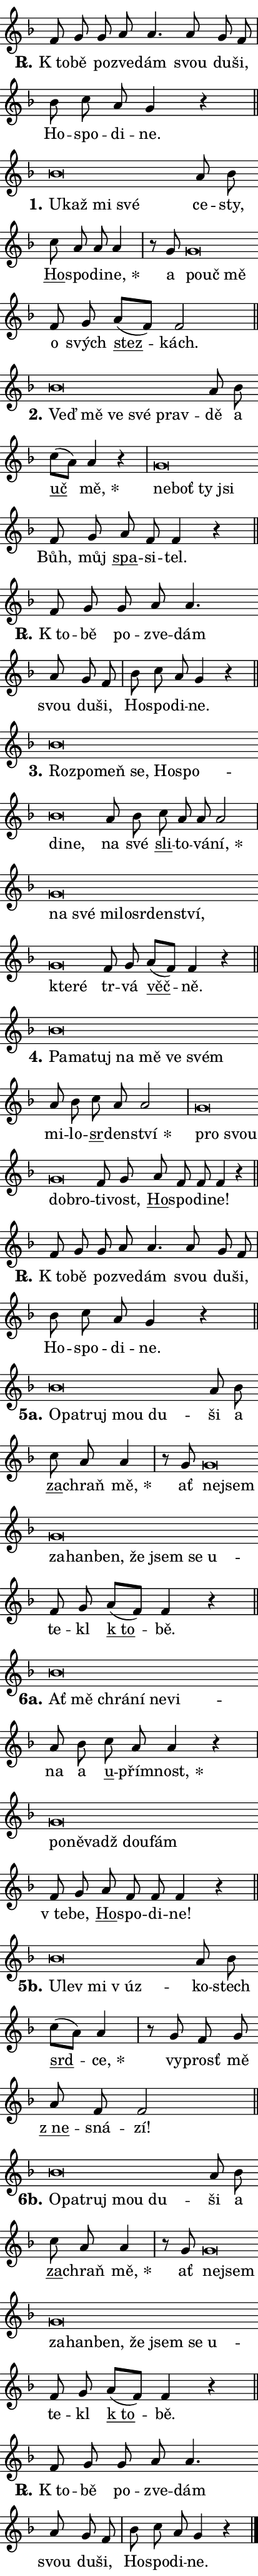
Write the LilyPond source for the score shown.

\version "2.22.1"
\header { tagline = "" }
\paper {
  indent = 0\cm
  top-margin = 0\cm
  right-margin = 0\cm
  bottom-margin = 0\cm
  left-margin = 0\cm
  paper-width = 7\cm
  page-breaking = #ly:one-page-breaking
  system-system-spacing.basic-distance = #11
  score-system-spacing.basic-distance = #11
  ragged-last = ##f
}


%% Author: Thomas Morley
%% https://lists.gnu.org/archive/html/lilypond-user/2020-05/msg00002.html
#(define (line-position grob)
"Returns position of @var[grob} in current system:
   @code{'start}, if at first time-step
   @code{'end}, if at last time-step
   @code{'middle} otherwise
"
  (let* ((col (ly:item-get-column grob))
         (ln (ly:grob-object col 'left-neighbor))
         (rn (ly:grob-object col 'right-neighbor))
         (col-to-check-left (if (ly:grob? ln) ln col))
         (col-to-check-right (if (ly:grob? rn) rn col))
         (break-dir-left
           (and
             (ly:grob-property col-to-check-left 'non-musical #f)
             (ly:item-break-dir col-to-check-left)))
         (break-dir-right
           (and
             (ly:grob-property col-to-check-right 'non-musical #f)
             (ly:item-break-dir col-to-check-right))))
        (cond ((eqv? 1 break-dir-left) 'start)
              ((eqv? -1 break-dir-right) 'end)
              (else 'middle))))

#(define (tranparent-at-line-position vctor)
  (lambda (grob)
  "Relying on @code{line-position} select the relevant enry from @var{vctor}.
Used to determine transparency,"
    (case (line-position grob)
      ((end) (not (vector-ref vctor 0)))
      ((middle) (not (vector-ref vctor 1)))
      ((start) (not (vector-ref vctor 2))))))

noteHeadBreakVisibility =
#(define-music-function (break-visibility)(vector?)
"Makes @code{NoteHead}s transparent relying on @var{break-visibility}"
#{
  \override NoteHead.transparent =
    #(tranparent-at-line-position break-visibility)
#})

#(define delete-ledgers-for-transparent-note-heads
  (lambda (grob)
    "Reads whether a @code{NoteHead} is transparent.
If so this @code{NoteHead} is removed from @code{'note-heads} from
@var{grob}, which is supposed to be @code{LedgerLineSpanner}.
As a result ledgers are not printed for this @code{NoteHead}"
    (let* ((nhds-array (ly:grob-object grob 'note-heads))
           (nhds-list
             (if (ly:grob-array? nhds-array)
                 (ly:grob-array->list nhds-array)
                 '()))
           ;; Relies on the transparent-property being done before
           ;; Staff.LedgerLineSpanner.after-line-breaking is executed.
           ;; This is fragile ...
           (to-keep
             (remove
               (lambda (nhd)
                 (ly:grob-property nhd 'transparent #f))
               nhds-list)))
      ;; TODO find a better method to iterate over grob-arrays, similiar
      ;; to filter/remove etc for lists
      ;; For now rebuilt from scratch
      (set! (ly:grob-object grob 'note-heads)  '())
      (for-each
        (lambda (nhd)
          (ly:pointer-group-interface::add-grob grob 'note-heads nhd))
        to-keep))))

hideNotes = {
  \noteHeadBreakVisibility #begin-of-line-visible
}
unHideNotes = {
  \noteHeadBreakVisibility #all-visible
}

% work-around for resetting accidentals
% https://lilypond.org/doc/v2.23/Documentation/notation/displaying-rhythms#unmetered-music
cadenzaMeasure = {
  \cadenzaOff
  \partial 1024 s1024
  \cadenzaOn
}

#(define-markup-command (accent layout props text) (markup?)
  "Underline accented syllable"
  (interpret-markup layout props
    #{\markup \override #'(offset . 4.3) \underline { #text }#}))

responsum = \markup \concat {
  "R" \hspace #-1.05 \path #0.1 #'((moveto 0 0.07) (lineto 0.9 0.8)) \hspace #0.05 "."
}

\layout {
    \context {
        \Staff
        \remove "Time_signature_engraver"
        \override LedgerLineSpanner.after-line-breaking = #delete-ledgers-for-transparent-note-heads
    }
    \context {
        \Voice {
            \override NoteHead.output-attributes = #'((class . "notehead"))
            \override Hairpin.height = #0.55
        }
    }
    \context {
        \Lyrics {
            \override StanzaNumber.output-attributes = #'((class . "stanzanumber"))
            \override LyricSpace.minimum-distance = #0.9
            \override LyricText.font-name = #"TeX Gyre Schola"
            \override LyricText.font-size = 1
            \override StanzaNumber.font-name = #"TeX Gyre Schola Bold"
            \override StanzaNumber.font-size = 1
        }
    }
}

% magnetic-lyrics.ily
%
%   written by
%     Jean Abou Samra <jean@abou-samra.fr>
%     Werner Lemberg <wl@gnu.org>
%
%   adapted by
%     Jiri Hon <jiri.hon@gmail.com>
%
% Version 2022-Apr-15

% https://www.mail-archive.com/lilypond-user@gnu.org/msg149350.html

#(define (Left_hyphen_pointer_engraver context)
   "Collect syllable-hyphen-syllable occurrences in lyrics and store
them in properties.  This engraver only looks to the left.  For
example, if the lyrics input is @code{foo -- bar}, it does the
following.

@itemize @bullet
@item
Set the @code{text} property of the @code{LyricHyphen} grob between
@q{foo} and @q{bar} to @code{foo}.

@item
Set the @code{left-hyphen} property of the @code{LyricText} grob with
text @q{foo} to the @code{LyricHyphen} grob between @q{foo} and
@q{bar}.
@end itemize

Use this auxiliary engraver in combination with the
@code{lyric-@/text::@/apply-@/magnetic-@/offset!} hook."
   (let ((hyphen #f)
         (text #f))
     (make-engraver
      (acknowledgers
       ((lyric-syllable-interface engraver grob source-engraver)
        (set! text grob)))
      (end-acknowledgers
       ((lyric-hyphen-interface engraver grob source-engraver)
        ;(when (not (grob::has-interface grob 'lyric-space-interface))
          (set! hyphen grob)));)
      ((stop-translation-timestep engraver)
       (when (and text hyphen)
         (ly:grob-set-object! text 'left-hyphen hyphen))
       (set! text #f)
       (set! hyphen #f)))))

#(define (lyric-text::apply-magnetic-offset! grob)
   "If the space between two syllables is less than the value in
property @code{LyricText@/.details@/.squash-threshold}, move the right
syllable to the left so that it gets concatenated with the left
syllable.

Use this function as a hook for
@code{LyricText@/.after-@/line-@/breaking} if the
@code{Left_@/hyphen_@/pointer_@/engraver} is active."
   (let ((hyphen (ly:grob-object grob 'left-hyphen #f)))
     (when hyphen
       (let ((left-text (ly:spanner-bound hyphen LEFT)))
         (when (grob::has-interface left-text 'lyric-syllable-interface)
           (let* ((common (ly:grob-common-refpoint grob left-text X))
                  (this-x-ext (ly:grob-extent grob common X))
                  (left-x-ext
                   (begin
                     ;; Trigger magnetism for left-text.
                     (ly:grob-property left-text 'after-line-breaking)
                     (ly:grob-extent left-text common X)))
                  ;; `delta` is the gap width between two syllables.
                  (delta (- (interval-start this-x-ext)
                            (interval-end left-x-ext)))
                  (details (ly:grob-property grob 'details))
                  (threshold (assoc-get 'squash-threshold details 0.2)))
             (when (< delta threshold)
               (let* (;; We have to manipulate the input text so that
                      ;; ligatures crossing syllable boundaries are not
                      ;; disabled.  For languages based on the Latin
                      ;; script this is essentially a beautification.
                      ;; However, for non-Western scripts it can be a
                      ;; necessity.
                      (lt (ly:grob-property left-text 'text))
                      (rt (ly:grob-property grob 'text))
                      (is-space (grob::has-interface hyphen 'lyric-space-interface))
                      (space (if is-space " " ""))
                      (space-markup (grob-interpret-markup grob " "))
                      (space-size (interval-length (ly:stencil-extent space-markup X)))
                      (extra-delta (if is-space space-size 0))
                      ;; Append new syllable.
                      (ltrt-space (if (and (string? lt) (string? rt))
                                (string-append lt space rt)
                                (make-concat-markup (list lt space rt))))
                      ;; Right-align `ltrt` to the right side.
                      (ltrt-space-markup (grob-interpret-markup
                               grob
                               (make-translate-markup
                                (cons (interval-length this-x-ext) 0)
                                (make-right-align-markup ltrt-space)))))
                 (begin
                   ;; Don't print `left-text`.
                   (ly:grob-set-property! left-text 'stencil #f)
                   ;; Set text and stencil (which holds all collected
                   ;; syllables so far) and shift it to the left.
                   (ly:grob-set-property! grob 'text ltrt-space)
                   (ly:grob-set-property! grob 'stencil ltrt-space-markup)
                   (ly:grob-translate-axis! grob (- (- delta extra-delta)) X))))))))))


#(define (lyric-hyphen::displace-bounds-first grob)
   ;; Make very sure this callback isn't triggered too early.
   (let ((left (ly:spanner-bound grob LEFT))
         (right (ly:spanner-bound grob RIGHT)))
     (ly:grob-property left 'after-line-breaking)
     (ly:grob-property right 'after-line-breaking)
     (ly:lyric-hyphen::print grob)))

squashThreshold = #0.4

\layout {
  \context {
    \Lyrics
    \consists #Left_hyphen_pointer_engraver
    \override LyricText.after-line-breaking =
      #lyric-text::apply-magnetic-offset!
    \override LyricHyphen.stencil = #lyric-hyphen::displace-bounds-first
    \override LyricText.details.squash-threshold = \squashThreshold
    \override LyricHyphen.minimum-distance = 0
    \override LyricHyphen.minimum-length = \squashThreshold
  }
}

squash = \override LyricText.details.squash-threshold = 9999
unSquash = \override LyricText.details.squash-threshold = \squashThreshold

left = \override LyricText.self-alignment-X = #LEFT
unLeft = \revert LyricText.self-alignment-X

starOffset = #(lambda (grob) 
                (let ((x_offset (ly:self-alignment-interface::aligned-on-x-parent grob)))
                  (if (= x_offset 0) 0 (+ x_offset 1.2))))

star = #(define-music-function (syllable)(string?)
"Append star separator at the end of a syllable"
#{
  \once \override LyricText.X-offset = #starOffset
  \lyricmode { \markup {
    #syllable
    \override #'((font-name . "TeX Gyre Schola Bold")) \hspace #0.2 \lower #0.65 \larger "*"
  } }
#})

starAccent = #(define-music-function (syllable)(string?)
"Append star separator at the end of a syllable and make accent"
#{
  \once \override LyricText.X-offset = #starOffset
  \lyricmode { \markup {
    \accent #syllable
    \override #'((font-name . "TeX Gyre Schola Bold")) \hspace #0.2 \lower #0.65 \larger "*"
  } }
#})

breath = #(define-music-function (syllable)(string?)
"Append breathing indicator at the end of a syllable"
#{
  \lyricmode { \markup { #syllable "+" } }
#})

optionalBreath = #(define-music-function (syllable)(string?)
"Append optional breathing indicator at the end of a syllable"
#{
  \lyricmode { \markup { #syllable "(+)" } }
#})


\score {
    <<
        \new Voice = "melody" { \cadenzaOn \key f \major \relative { f'8 g \bar "" g a a4. \bar "" a8 g f \cadenzaMeasure \bar "|" bes c a g4 r \cadenzaMeasure \bar "||" \break }
\relative { bes'\breve*1/16 \hideNotes \breve*1/16 \bar "" \breve*1/16 \breve*1/16 \bar "" \unHideNotes a8 bes \bar "" c a a a4 \cadenzaMeasure \bar "|" r8 g8 g\breve*1/16 \hideNotes \breve*1/16 \breve*1/16 \bar "" \unHideNotes f8 g \bar "" a[( f)] f2 \cadenzaMeasure \bar "||" \break }
\relative { bes'\breve*1/16 \hideNotes \breve*1/16 \bar "" \breve*1/16 \bar "" \breve*1/16 \breve*1/16 \bar "" \unHideNotes a8 bes \bar "" c[( a)] a4 r \cadenzaMeasure \bar "|" g\breve*1/16 \hideNotes \breve*1/16 \bar "" \breve*1/16 \breve*1/16 \bar "" \unHideNotes f8 g \bar "" a f f4 r \cadenzaMeasure \bar "||" \break }
\relative { f'8 g \bar "" g a a4. \bar "" a8 g f \cadenzaMeasure \bar "|" bes c a g4 r \cadenzaMeasure \bar "||" \break }
\relative { bes'\breve*1/16 \hideNotes \breve*1/16 \bar "" \breve*1/16 \bar "" \breve*1/16 \bar "" \breve*1/16 \bar "" \breve*1/16 \bar "" \breve*1/16 \breve*1/16 \bar "" \unHideNotes a8 bes \bar "" c a a a2 \cadenzaMeasure \bar "|" g\breve*1/16 \hideNotes \breve*1/16 \bar "" \breve*1/16 \bar "" \breve*1/16 \bar "" \breve*1/16 \bar "" \breve*1/16 \bar "" \breve*1/16 \bar "" \breve*1/16 \breve*1/16 \bar "" \unHideNotes f8 g \bar "" a[( f)] f4 r \cadenzaMeasure \bar "||" \break }
\relative { bes'\breve*1/16 \hideNotes \breve*1/16 \bar "" \breve*1/16 \bar "" \breve*1/16 \bar "" \breve*1/16 \bar "" \breve*1/16 \breve*1/16 \bar "" \unHideNotes a8 bes \bar "" c a a2 \cadenzaMeasure \bar "|" g\breve*1/16 \hideNotes \breve*1/16 \bar "" \breve*1/16 \breve*1/16 \bar "" \unHideNotes f8 g \bar "" a f f f4 r \cadenzaMeasure \bar "||" \break }
\relative { f'8 g \bar "" g a a4. \bar "" a8 g f \cadenzaMeasure \bar "|" bes c a g4 r \cadenzaMeasure \bar "||" \break }
\relative { bes'\breve*1/16 \hideNotes \breve*1/16 \bar "" \breve*1/16 \bar "" \breve*1/16 \breve*1/16 \bar "" \unHideNotes a8 bes \bar "" c a a4 \cadenzaMeasure \bar "|" r8 g g\breve*1/16 \hideNotes \breve*1/16 \bar "" \breve*1/16 \bar "" \breve*1/16 \bar "" \breve*1/16 \bar "" \breve*1/16 \bar "" \breve*1/16 \bar "" \breve*1/16 \breve*1/16 \bar "" \unHideNotes f8 g \bar "" a[( f)] f4 r \cadenzaMeasure \bar "||" \break }
\relative { bes'\breve*1/16 \hideNotes \breve*1/16 \bar "" \breve*1/16 \bar "" \breve*1/16 \bar "" \breve*1/16 \breve*1/16 \bar "" \unHideNotes a8 bes \bar "" c a a4 r \cadenzaMeasure \bar "|" g\breve*1/16 \hideNotes \breve*1/16 \bar "" \breve*1/16 \bar "" \breve*1/16 \breve*1/16 \bar "" \unHideNotes f8 g \bar "" a f f f4 r \cadenzaMeasure \bar "||" \break }
\relative { bes'\breve*1/16 \hideNotes \breve*1/16 \bar "" \breve*1/16 \breve*1/16 \bar "" \unHideNotes a8 bes \bar "" c[( a)] a4 \cadenzaMeasure \bar "|" r8 g f8 g \bar "" a f f2 \cadenzaMeasure \bar "||" \break }
\relative { bes'\breve*1/16 \hideNotes \breve*1/16 \bar "" \breve*1/16 \bar "" \breve*1/16 \breve*1/16 \bar "" \unHideNotes a8 bes \bar "" c a a4 \cadenzaMeasure \bar "|" r8 g8 g\breve*1/16 \hideNotes \breve*1/16 \bar "" \breve*1/16 \bar "" \breve*1/16 \bar "" \breve*1/16 \bar "" \breve*1/16 \bar "" \breve*1/16 \bar "" \breve*1/16 \breve*1/16 \bar "" \unHideNotes f8 g \bar "" a[( f)] f4 r \cadenzaMeasure \bar "||" \break }
\relative { f'8 g \bar "" g a a4. \bar "" a8 g f \cadenzaMeasure \bar "|" bes c a g4 r \cadenzaMeasure \bar "||" \break } \bar "|." }
        \new Lyrics \lyricsto "melody" { \lyricmode { \set stanza = \responsum
"K to" -- bě po -- zve -- dám svou du -- ši, Ho -- spo -- di -- ne.
\set stanza = "1."
\left U -- \squash kaž mi své \unLeft \unSquash ce -- sty, \markup \accent Ho -- spo -- di -- \star ne, a \left po -- \squash uč mě \unLeft \unSquash o svých \markup \accent stez -- kách.
\set stanza = "2."
\left Veď \squash mě ve své prav -- \unLeft \unSquash dě a \markup \accent uč \star mě, \left ne -- \squash boť ty jsi \unLeft \unSquash Bůh, můj \markup \accent spa -- si -- tel.
\set stanza = \responsum
"K to" -- bě po -- zve -- dám svou du -- ši, Ho -- spo -- di -- ne.
\set stanza = "3."
\left Roz -- \squash po -- meň se, Ho -- spo -- di -- ne, \unLeft \unSquash na své \markup \accent sli -- to -- vá -- \star ní, \left na \squash své mi -- lo -- sr -- den -- ství, kte -- ré \unLeft \unSquash tr -- vá \markup \accent věč -- ně.
\set stanza = "4."
\left Pa -- \squash ma -- tuj na mě ve svém \unLeft \unSquash mi -- lo -- \markup \accent sr -- den -- \star ství \left pro \squash svou dob -- ro -- \unLeft \unSquash ti -- vost, \markup \accent Ho -- spo -- di -- ne!
\set stanza = \responsum
"K to" -- bě po -- zve -- dám svou du -- ši, Ho -- spo -- di -- ne.
\set stanza = "5a."
\left O -- \squash pa -- truj mou du -- \unLeft \unSquash ši a \markup \accent za -- chraň \star mě, ať \left nej -- \squash sem za -- han -- ben, že jsem se u -- \unLeft \unSquash te -- kl \markup \accent "k to" -- bě.
\set stanza = "6a."
\left Ať \squash mě chrá -- ní ne -- vi -- \unLeft \unSquash na a \markup \accent u -- přím -- \star nost, \left po -- \squash ně -- vadž dou -- fám \unLeft \unSquash "v te" -- be, \markup \accent Ho -- spo -- di -- ne!
\set stanza = "5b."
\left U -- \squash lev mi "v úz" -- \unLeft \unSquash ko -- stech \markup \accent srd -- \star ce, vy -- prosť mě \markup \accent "z ne" -- sná -- zí!
\set stanza = "6b."
\left O -- \squash pa -- truj mou du -- \unLeft \unSquash ši a \markup \accent za -- chraň \star mě, ať \left nej -- \squash sem za -- han -- ben, že jsem se u -- \unLeft \unSquash te -- kl \markup \accent "k to" -- bě.
\set stanza = \responsum
"K to" -- bě po -- zve -- dám svou du -- ši, Ho -- spo -- di -- ne. } }
    >>
    \layout {}
}
